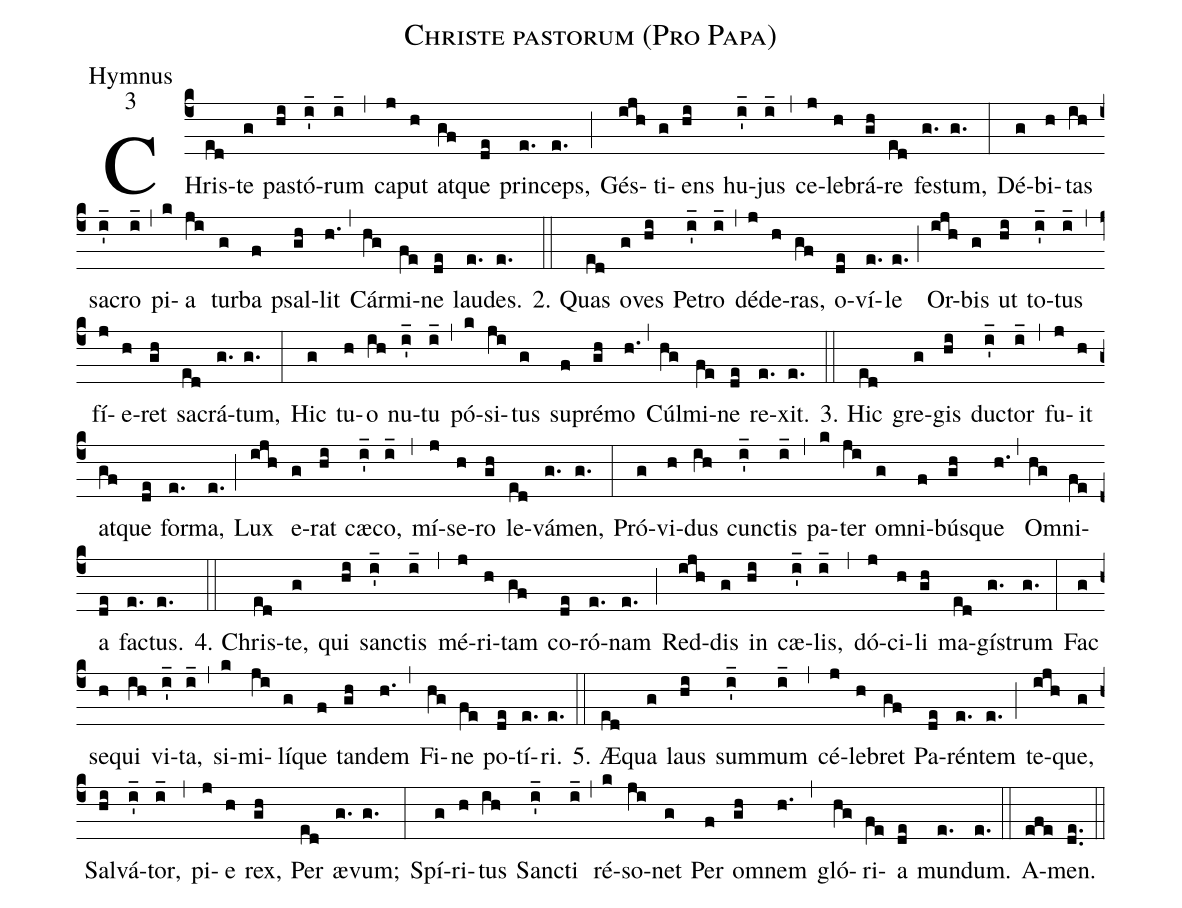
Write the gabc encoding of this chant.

name:Christe pastorum (Pro Papa);
office-part:Hymnus;
mode:3;
%%
(c4)CHris(ed)te(g) pas(hi)tó(i'_)rum(i_) (,) ca(j)put(h) at(gf)que(de) prin(e.)ceps,(e.) (;)
Gés(ijh)ti(g)ens(hi) hu(i'_)jus(i_) (,) ce(j)le(h)brá(gh)re(ed) fes(g.)tum,(g.) (:)
Dé(g)bi(h)tas(ih) sa(i'_)cro(i_) (,) pi(k)a(ji) tur(g)ba(f) psal(gh)lit(h.) (,)
Cár(hg)mi(fe)ne(de) lau(e.)des.(e.) (::)

2. Quas(ed) o(g)ves(hi) Pe(i'_)tro(i_) (,) dé(j)de(h)ras,(gf) o(de)ví(e.)le(e.) (;)
Or(ijh)bis(g) ut(hi) to(i'_)tus(i_) (,) fí(j)e(h)ret(gh) sa(ed)crá(g.)tum,(g.) (:)
Hic(g) tu(h)o(ih) nu(i'_)tu(i_) (,) pó(k)si(ji)tus(g) su(f)pré(gh)mo(h.) (,)
Cúl(hg)mi(fe)ne(de) re(e.)xit.(e.) (::)

3. Hic(ed) gre(g)gis(hi) duc(i'_)tor(i_) (,) fu(j)it(h) at(gf)que(de) for(e.)ma,(e.) (;)
Lux(ijh) e(g)rat(hi) cæ(i'_)co,(i_) (,) mí(j)se(h)ro(gh) le(ed)vá(g.)men,(g.) (:)
Pró(g)vi(h)dus(ih) cunc(i'_)tis(i_) (,) pa(k)ter(ji) om(g)ni(f)bús(gh)que(h.) (,)
Om(hg)ni(fe)a(de) fac(e.)tus.(e.) (::)

4. Chris(ed)te,(g) qui(hi) sanc(i'_)tis(i_) (,) mé(j)ri(h)tam(gf) co(de)ró(e.)nam(e.) (;)
Red(ijh)dis(g) in(hi) cæ(i'_)lis,(i_) (,) dó(j)ci(h)li(gh) ma(ed)gís(g.)trum(g.) (:)
Fac(g) se(h)qui(ih) vi-(i'_)ta,(i_) (,) si(k)mi(ji)lí(g)que(f) tan(gh)dem(h.) (,)
Fi(hg)ne(fe) po(de)tí(e.)ri.(e.) (::)

5. Æ(ed)qua(g) laus(hi) sum(i'_)mum(i_) (,) cé(j)le(h)bret(gf)
Pa(de)rén(e.)tem(e.) (;) te(ijh)que,(g) Sal(hi)vá(i'_)tor,(i_) (,) pi(j)e(h) rex,(gh)
Per(ed) æ(g.)vum;(g.) (:) Spí(g)ri(h)tus(ih) Sanc(i'_)ti(i_) (,) ré(k)so(ji)net(g)
Per(f) om(gh)nem(h.) (,) gló(hg)ri(fe)a(de) mun(e.)dum.(e.) (::)
A(efe)men.(de..) (::)
